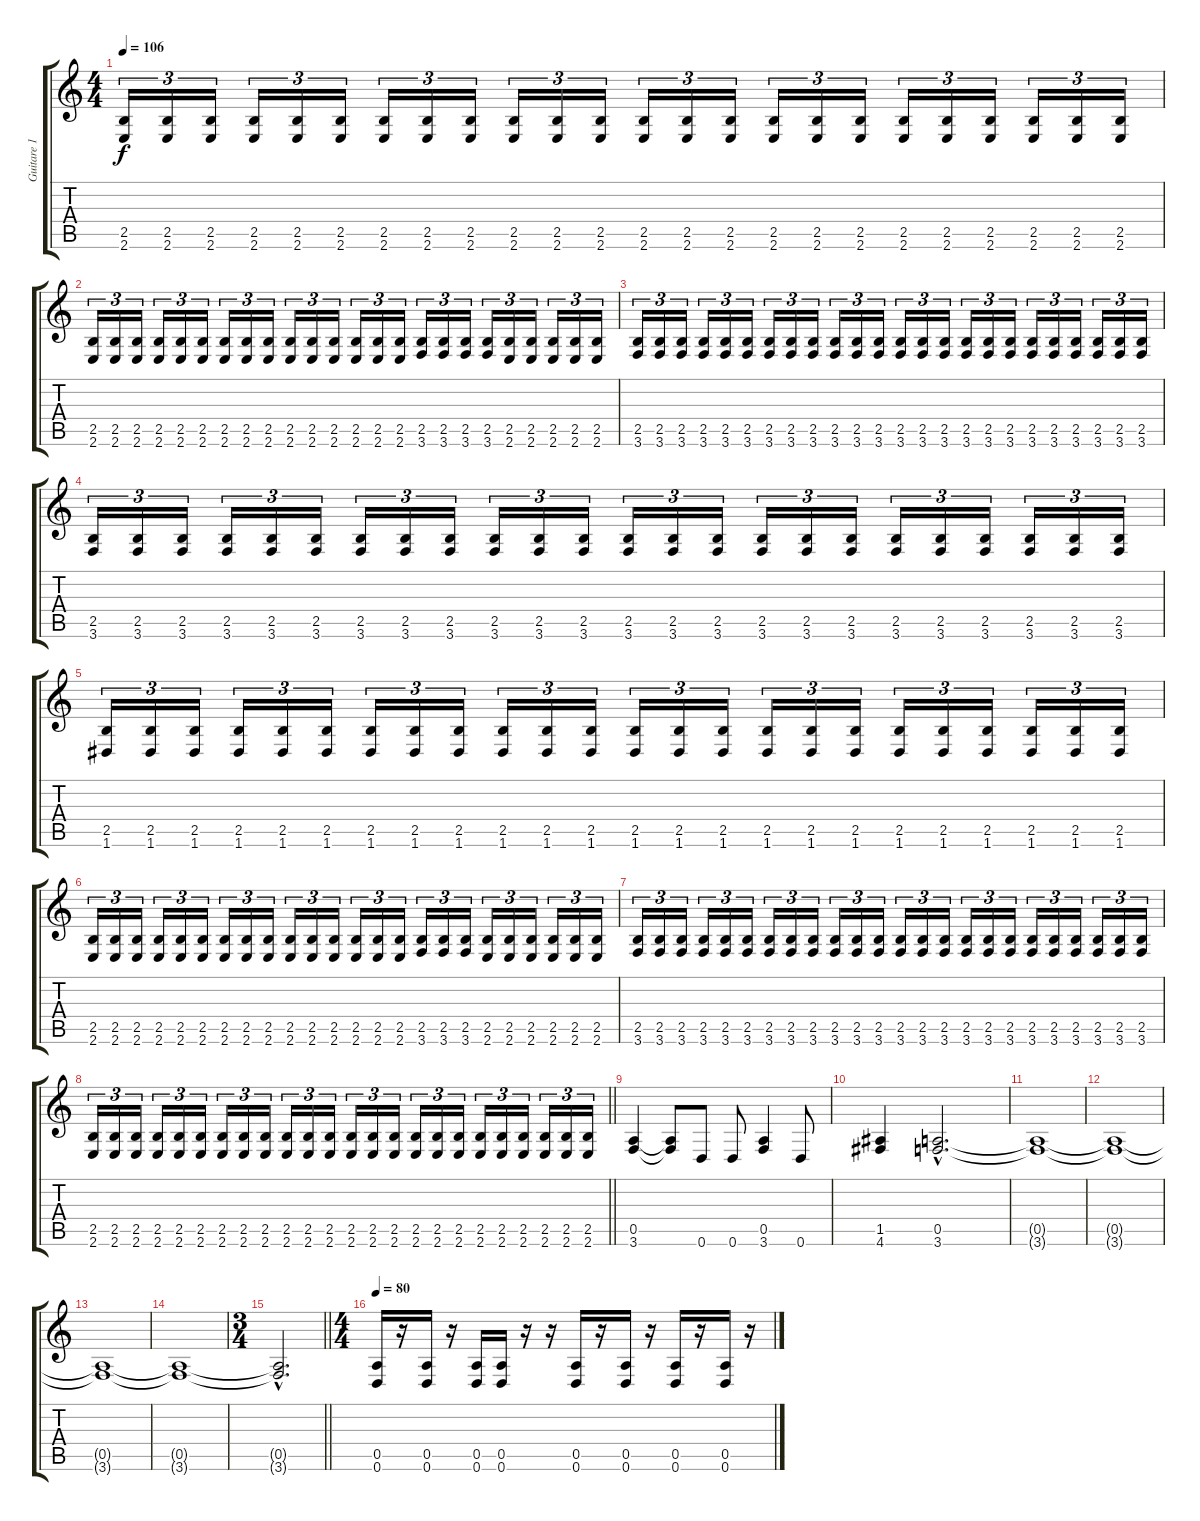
\track ("Guitare 1" "Guitare 1") {instrument distortionguitar}
\staff {score tabs}
\tuning (E4 B3 G3 D3 A2 D2) {hide}
\ts (4 4)
\tempo 106
\clef g2
\ks c
(2.5 2.6).16{tu (3 2) dy f} (2.5 2.6).16{tu (3 2)} (2.5 2.6).16{tu (3 2)} (2.5 2.6).16{tu (3 2)} (2.5 2.6).16{tu (3 2)} (2.5 2.6).16{tu (3 2)} (2.5 2.6).16{tu (3 2)} (2.5 2.6).16{tu (3 2)} (2.5 2.6).16{tu (3 2)} (2.5 2.6).16{tu (3 2)} (2.5 2.6).16{tu (3 2)} (2.5 2.6).16{tu (3 2)} (2.5 2.6).16{tu (3 2)} (2.5 2.6).16{tu (3 2)} (2.5 2.6).16{tu (3 2)} (2.5 2.6).16{tu (3 2)} (2.5 2.6).16{tu (3 2)} (2.5 2.6).16{tu (3 2)} (2.5 2.6).16{tu (3 2)} (2.5 2.6).16{tu (3 2)} (2.5 2.6).16{tu (3 2)} (2.5 2.6).16{tu (3 2)} (2.5 2.6).16{tu (3 2)} (2.5 2.6).16{tu (3 2)} |
(2.5 2.6).16{tu (3 2)} (2.5 2.6).16{tu (3 2)} (2.5 2.6).16{tu (3 2)} (2.5 2.6).16{tu (3 2)} (2.5 2.6).16{tu (3 2)} (2.5 2.6).16{tu (3 2)} (2.5 2.6).16{tu (3 2)} (2.5 2.6).16{tu (3 2)} (2.5 2.6).16{tu (3 2)} (2.5 2.6).16{tu (3 2)} (2.5 2.6).16{tu (3 2)} (2.5 2.6).16{tu (3 2)} (2.5 2.6).16{tu (3 2)} (2.5 2.6).16{tu (3 2)} (2.5 2.6).16{tu (3 2)} (2.5 3.6).16{tu (3 2)} (2.5 3.6).16{tu (3 2)} (2.5 3.6).16{tu (3 2)} (2.5 3.6).16{tu (3 2)} (2.5 2.6).16{tu (3 2)} (2.5 2.6).16{tu (3 2)} (2.5 2.6).16{tu (3 2)} (2.5 2.6).16{tu (3 2)} (2.5 2.6).16{tu (3 2)} |
(2.5 3.6).16{tu (3 2)} (2.5 3.6).16{tu (3 2)} (2.5 3.6).16{tu (3 2)} (2.5 3.6).16{tu (3 2)} (2.5 3.6).16{tu (3 2)} (2.5 3.6).16{tu (3 2)} (2.5 3.6).16{tu (3 2)} (2.5 3.6).16{tu (3 2)} (2.5 3.6).16{tu (3 2)} (2.5 3.6).16{tu (3 2)} (2.5 3.6).16{tu (3 2)} (2.5 3.6).16{tu (3 2)} (2.5 3.6).16{tu (3 2)} (2.5 3.6).16{tu (3 2)} (2.5 3.6).16{tu (3 2)} (2.5 3.6).16{tu (3 2)} (2.5 3.6).16{tu (3 2)} (2.5 3.6).16{tu (3 2)} (2.5 3.6).16{tu (3 2)} (2.5 3.6).16{tu (3 2)} (2.5 3.6).16{tu (3 2)} (2.5 3.6).16{tu (3 2)} (2.5 3.6).16{tu (3 2)} (2.5 3.6).16{tu (3 2)} |
(2.5 3.6).16{tu (3 2)} (2.5 3.6).16{tu (3 2)} (2.5 3.6).16{tu (3 2)} (2.5 3.6).16{tu (3 2)} (2.5 3.6).16{tu (3 2)} (2.5 3.6).16{tu (3 2)} (2.5 3.6).16{tu (3 2)} (2.5 3.6).16{tu (3 2)} (2.5 3.6).16{tu (3 2)} (2.5 3.6).16{tu (3 2)} (2.5 3.6).16{tu (3 2)} (2.5 3.6).16{tu (3 2)} (2.5 3.6).16{tu (3 2)} (2.5 3.6).16{tu (3 2)} (2.5 3.6).16{tu (3 2)} (2.5 3.6).16{tu (3 2)} (2.5 3.6).16{tu (3 2)} (2.5 3.6).16{tu (3 2)} (2.5 3.6).16{tu (3 2)} (2.5 3.6).16{tu (3 2)} (2.5 3.6).16{tu (3 2)} (2.5 3.6).16{tu (3 2)} (2.5 3.6).16{tu (3 2)} (2.5 3.6).16{tu (3 2)} |
(2.5 1.6).16{tu (3 2)} (2.5 1.6).16{tu (3 2)} (2.5 1.6).16{tu (3 2)} (2.5 1.6).16{tu (3 2)} (2.5 1.6).16{tu (3 2)} (2.5 1.6).16{tu (3 2)} (2.5 1.6).16{tu (3 2)} (2.5 1.6).16{tu (3 2)} (2.5 1.6).16{tu (3 2)} (2.5 1.6).16{tu (3 2)} (2.5 1.6).16{tu (3 2)} (2.5 1.6).16{tu (3 2)} (2.5 1.6).16{tu (3 2)} (2.5 1.6).16{tu (3 2)} (2.5 1.6).16{tu (3 2)} (2.5 1.6).16{tu (3 2)} (2.5 1.6).16{tu (3 2)} (2.5 1.6).16{tu (3 2)} (2.5 1.6).16{tu (3 2)} (2.5 1.6).16{tu (3 2)} (2.5 1.6).16{tu (3 2)} (2.5 1.6).16{tu (3 2)} (2.5 1.6).16{tu (3 2)} (2.5 1.6).16{tu (3 2)} |
(2.5 2.6).16{tu (3 2)} (2.5 2.6).16{tu (3 2)} (2.5 2.6).16{tu (3 2)} (2.5 2.6).16{tu (3 2)} (2.5 2.6).16{tu (3 2)} (2.5 2.6).16{tu (3 2)} (2.5 2.6).16{tu (3 2)} (2.5 2.6).16{tu (3 2)} (2.5 2.6).16{tu (3 2)} (2.5 2.6).16{tu (3 2)} (2.5 2.6).16{tu (3 2)} (2.5 2.6).16{tu (3 2)} (2.5 2.6).16{tu (3 2)} (2.5 2.6).16{tu (3 2)} (2.5 2.6).16{tu (3 2)} (2.5 3.6).16{tu (3 2)} (2.5 3.6).16{tu (3 2)} (2.5 3.6).16{tu (3 2)} (2.5 2.6).16{tu (3 2)} (2.5 2.6).16{tu (3 2)} (2.5 2.6).16{tu (3 2)} (2.5 2.6).16{tu (3 2)} (2.5 2.6).16{tu (3 2)} (2.5 2.6).16{tu (3 2)} |
(2.5 3.6).16{tu (3 2)} (2.5 3.6).16{tu (3 2)} (2.5 3.6).16{tu (3 2)} (2.5 3.6).16{tu (3 2)} (2.5 3.6).16{tu (3 2)} (2.5 3.6).16{tu (3 2)} (2.5 3.6).16{tu (3 2)} (2.5 3.6).16{tu (3 2)} (2.5 3.6).16{tu (3 2)} (2.5 3.6).16{tu (3 2)} (2.5 3.6).16{tu (3 2)} (2.5 3.6).16{tu (3 2)} (2.5 3.6).16{tu (3 2)} (2.5 3.6).16{tu (3 2)} (2.5 3.6).16{tu (3 2)} (2.5 3.6).16{tu (3 2)} (2.5 3.6).16{tu (3 2)} (2.5 3.6).16{tu (3 2)} (2.5 3.6).16{tu (3 2)} (2.5 3.6).16{tu (3 2)} (2.5 3.6).16{tu (3 2)} (2.5 3.6).16{tu (3 2)} (2.5 3.6).16{tu (3 2)} (2.5 3.6).16{tu (3 2)} |
\barLineRight lightlight
(2.5 2.6).16{tu (3 2)} (2.5 2.6).16{tu (3 2)} (2.5 2.6).16{tu (3 2)} (2.5 2.6).16{tu (3 2)} (2.5 2.6).16{tu (3 2)} (2.5 2.6).16{tu (3 2)} (2.5 2.6).16{tu (3 2)} (2.5 2.6).16{tu (3 2)} (2.5 2.6).16{tu (3 2)} (2.5 2.6).16{tu (3 2)} (2.5 2.6).16{tu (3 2)} (2.5 2.6).16{tu (3 2)} (2.5 2.6).16{tu (3 2)} (2.5 2.6).16{tu (3 2)} (2.5 2.6).16{tu (3 2)} (2.5 2.6).16{tu (3 2)} (2.5 2.6).16{tu (3 2)} (2.5 2.6).16{tu (3 2)} (2.5 2.6).16{tu (3 2)} (2.5 2.6).16{tu (3 2)} (2.5 2.6).16{tu (3 2)} (2.5 2.6).16{tu (3 2)} (2.5 2.6).16{tu (3 2)} (2.5 2.6).16{tu (3 2)} |
(0.5 3.6).4 (0.5{t} 3.6{t}).8 0.6.8 0.6.8 (0.5 3.6).4 0.6.8 |
(1.5 4.6).4 (0.5{hac} 3.6{hac}).2{d} |
(0.5{t} 3.6{t}).1 |
(0.5{t} 3.6{t}).1 |
(0.5{t} 3.6{t}).1 |
(0.5{t} 3.6{t}).1 |
\ts (3 4)
\barLineRight lightlight
(0.5{hac t} 3.6{hac t}).2{d} |
\ts (4 4)
\tempo 80
(0.5 0.6).16 r.16 (0.5 0.6).16 r.16 (0.5 0.6).16 (0.5 0.6).16 r.16 r.16 (0.5 0.6).16 r.16 (0.5 0.6).16 r.16 (0.5 0.6).16 r.16 (0.5 0.6).16 r.16
